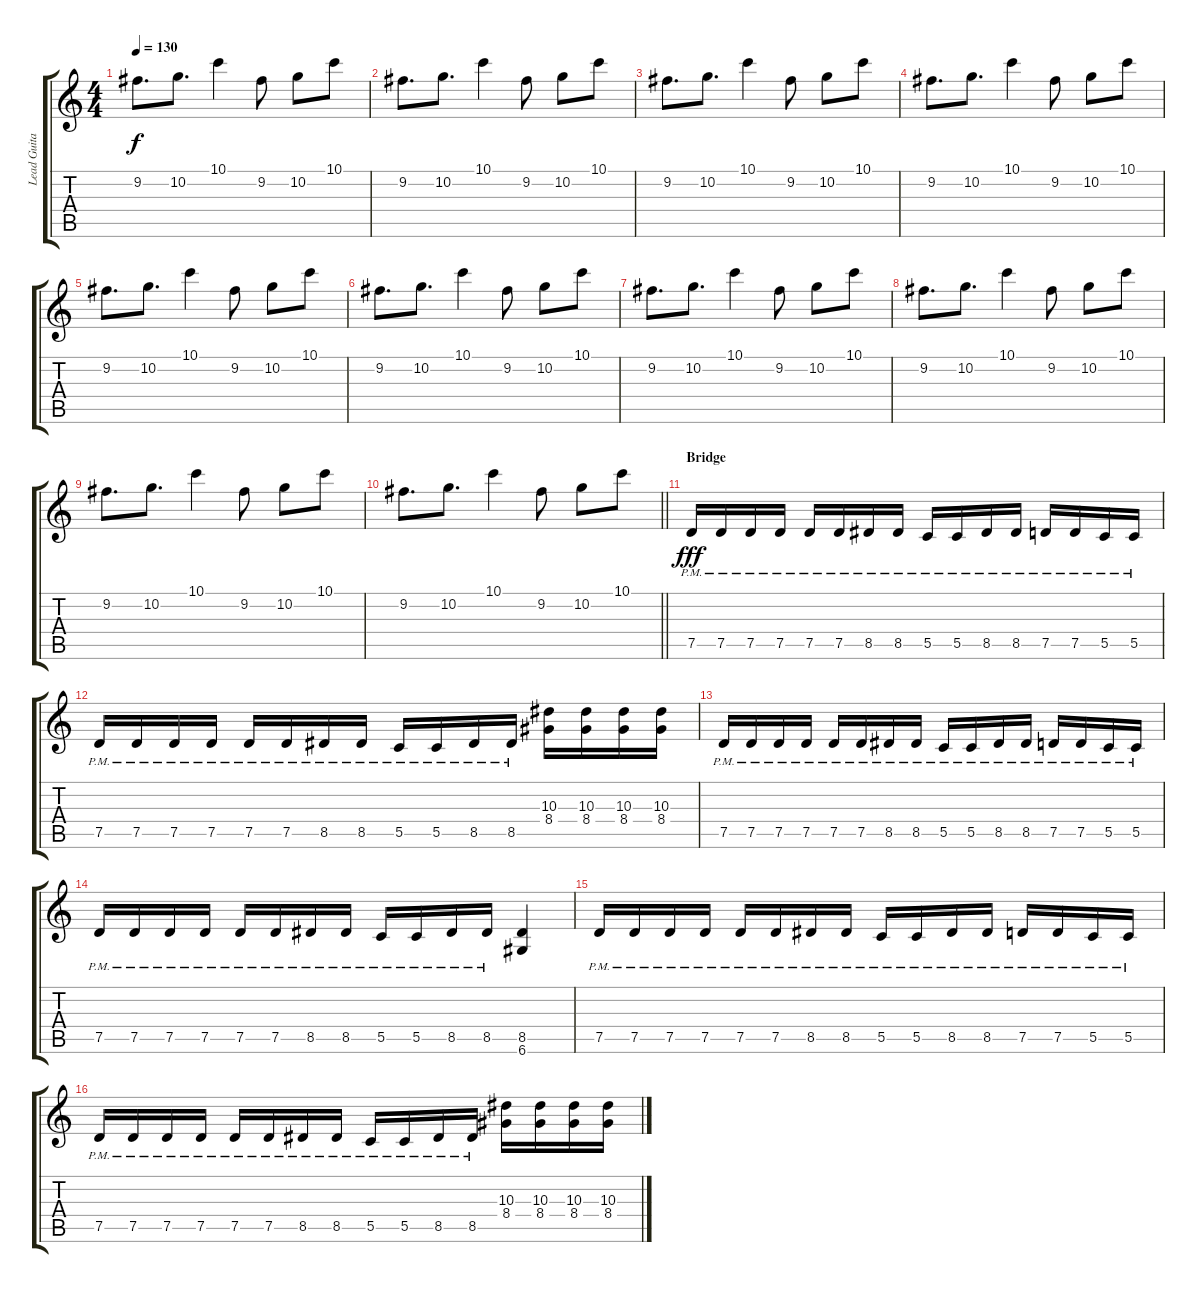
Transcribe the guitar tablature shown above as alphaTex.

\track ("Lead Guitar" "Lead Guita") {instrument overdrivenguitar}
\staff {score tabs}
\tuning (D4 A3 F3 C3 G2 D2) {hide}
\ts (4 4)
\tempo 130
\clef g2
\ks c
9.2.8{d dy f} 10.2.8{d} 10.1.4 9.2.8 10.2.8 10.1.8 |
9.2.8{d} 10.2.8{d} 10.1.4 9.2.8 10.2.8 10.1.8 |
9.2.8{d} 10.2.8{d} 10.1.4 9.2.8 10.2.8 10.1.8 |
9.2.8{d} 10.2.8{d} 10.1.4 9.2.8 10.2.8 10.1.8 |
9.2.8{d} 10.2.8{d} 10.1.4 9.2.8 10.2.8 10.1.8 |
9.2.8{d} 10.2.8{d} 10.1.4 9.2.8 10.2.8 10.1.8 |
9.2.8{d} 10.2.8{d} 10.1.4 9.2.8 10.2.8 10.1.8 |
9.2.8{d} 10.2.8{d} 10.1.4 9.2.8 10.2.8 10.1.8 |
9.2.8{d} 10.2.8{d} 10.1.4 9.2.8 10.2.8 10.1.8 |
\barLineRight lightlight
9.2.8{d} 10.2.8{d} 10.1.4 9.2.8 10.2.8 10.1.8 |
\section ("" "Bridge")
7.5{pm}.16{dy fff} 7.5{pm}.16 7.5{pm}.16 7.5{pm}.16 7.5{pm}.16 7.5{pm}.16 8.5{pm}.16 8.5{pm}.16 5.5{pm}.16 5.5{pm}.16 8.5{pm}.16 8.5{pm}.16 7.5{pm}.16 7.5{pm}.16 5.5{pm}.16 5.5{pm}.16 |
7.5{pm}.16 7.5{pm}.16 7.5{pm}.16 7.5{pm}.16 7.5{pm}.16 7.5{pm}.16 8.5{pm}.16 8.5{pm}.16 5.5{pm}.16 5.5{pm}.16 8.5{pm}.16 8.5{pm}.16 (10.3 8.4).16 (10.3 8.4).16 (10.3 8.4).16 (10.3 8.4).16 |
7.5{pm}.16 7.5{pm}.16 7.5{pm}.16 7.5{pm}.16 7.5{pm}.16 7.5{pm}.16 8.5{pm}.16 8.5{pm}.16 5.5{pm}.16 5.5{pm}.16 8.5{pm}.16 8.5{pm}.16 7.5{pm}.16 7.5{pm}.16 5.5{pm}.16 5.5{pm}.16 |
7.5{pm}.16 7.5{pm}.16 7.5{pm}.16 7.5{pm}.16 7.5{pm}.16 7.5{pm}.16 8.5{pm}.16 8.5{pm}.16 5.5{pm}.16 5.5{pm}.16 8.5{pm}.16 8.5{pm}.16 (8.5 6.6).4 |
7.5{pm}.16 7.5{pm}.16 7.5{pm}.16 7.5{pm}.16 7.5{pm}.16 7.5{pm}.16 8.5{pm}.16 8.5{pm}.16 5.5{pm}.16 5.5{pm}.16 8.5{pm}.16 8.5{pm}.16 7.5{pm}.16 7.5{pm}.16 5.5{pm}.16 5.5{pm}.16 |
7.5{pm}.16 7.5{pm}.16 7.5{pm}.16 7.5{pm}.16 7.5{pm}.16 7.5{pm}.16 8.5{pm}.16 8.5{pm}.16 5.5{pm}.16 5.5{pm}.16 8.5{pm}.16 8.5{pm}.16 (10.3 8.4).16 (10.3 8.4).16 (10.3 8.4).16 (10.3 8.4).16
